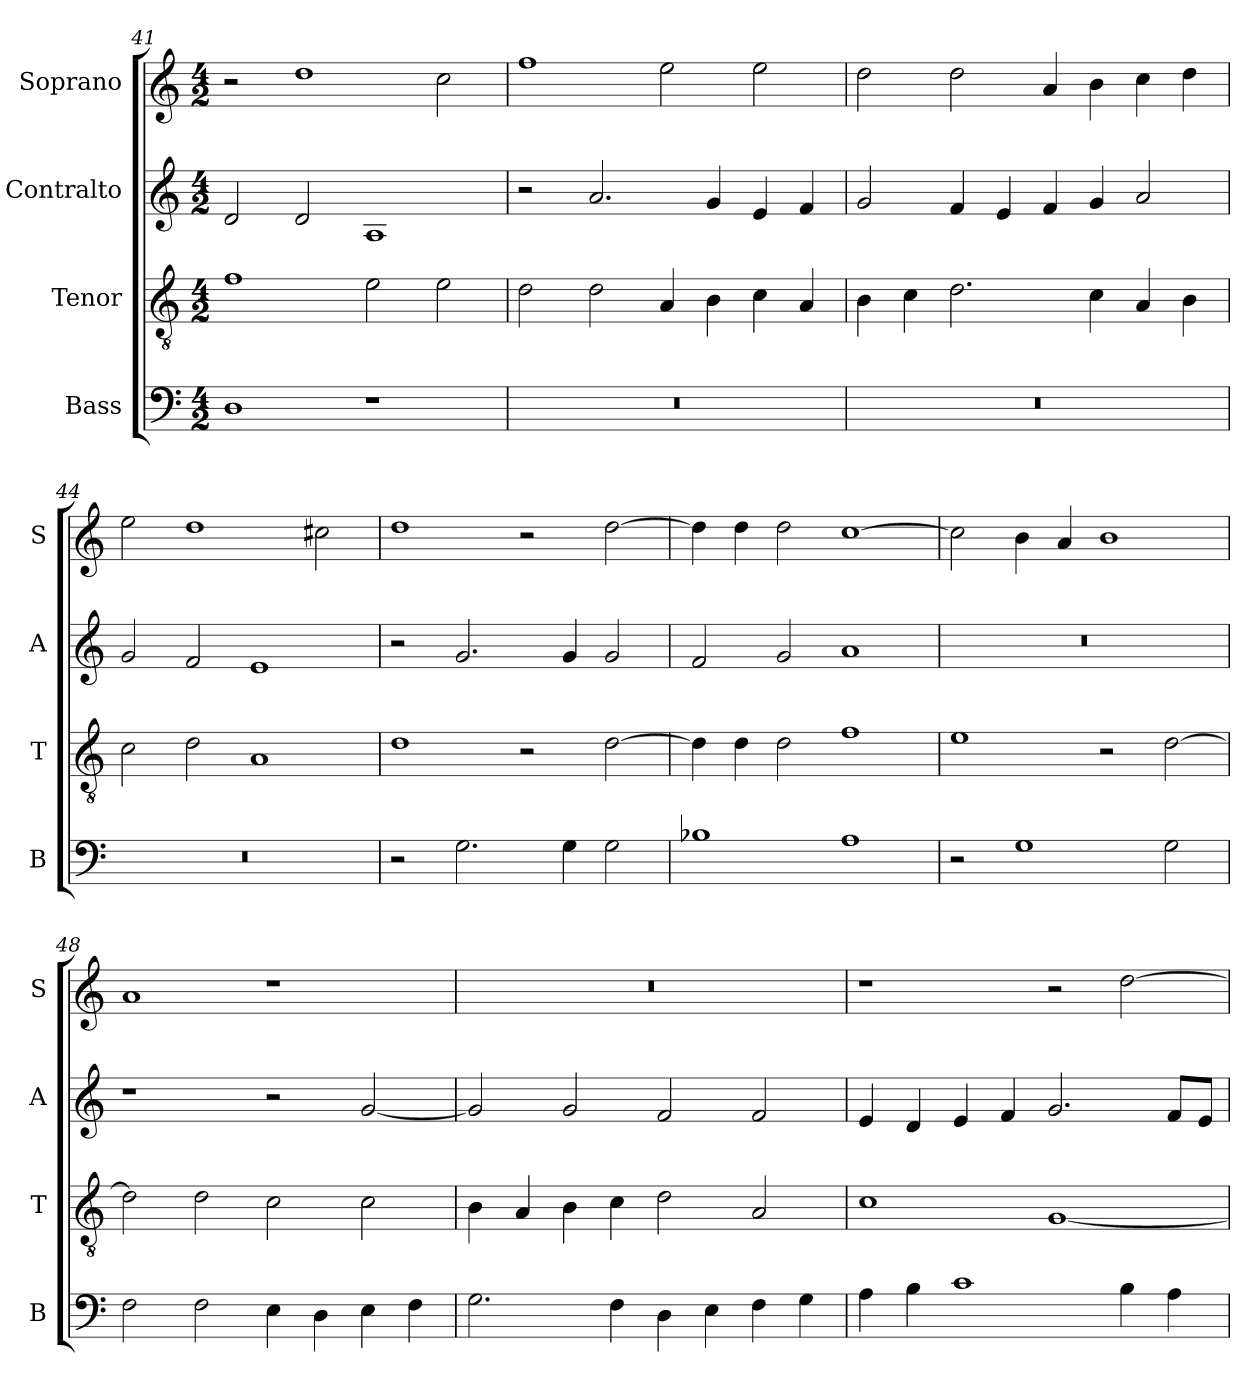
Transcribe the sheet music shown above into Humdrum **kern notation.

**kern	**kern	**kern	**kern
*part4	*part3	*part2	*part1
*staff4	*staff3	*staff2	*staff1
*I"Bass	*I"Tenor	*I"Contralto	*I"Soprano
*I'B	*I'T	*I'A	*I'S
*clefF4	*clefGv2	*clefG2	*clefG2
*k[]	*k[]	*k[]	*k[]
*G:mix	*G:mix	*G:mix	*G:mix
*M4/2	*M4/2	*M4/2	*M4/2
=41	=41	=41	=41
1D	1f	2d	2r
.	.	2d	1dd
1r	2e	1A	.
.	2e	.	2cc
=42	=42	=42	=42
0r	2d	2r	1ff
.	2d	2.a	.
.	4A	.	2ee
.	4B	4g	.
.	4c	4e	2ee
.	4A	4f	.
=43	=43	=43	=43
0r	4B	2g	2dd
.	4c	.	.
.	2.d	4f	2dd
.	.	4e	.
.	.	4f	4a
.	4c	4g	4b
.	4A	2a	4cc
.	4B	.	4dd
=44	=44	=44	=44
0r	2c	2g	2ee
.	2d	2f	1dd
.	1A	1e	.
.	.	.	2cc#X
=45	=45	=45	=45
2r	1d	2r	1dd
2.G	.	2.g	.
.	2r	.	2r
4G	.	4g	.
2G	[2d	2g	[2dd
=46	=46	=46	=46
1B-X	4d]	2f	4dd]
.	4d	.	4dd
.	2d	2g	2dd
1A	1f	1a	[1cc
=47	=47	=47	=47
2r	1e	0r	2cc]
1G	.	.	4b
.	.	.	4a
.	2r	.	1b
2G	[2d	.	.
=48	=48	=48	=48
2F	2d]	1r	1a
2F	2d	.	.
4E	2c	2r	1r
4D	.	.	.
4E	2c	[2g	.
4F	.	.	.
=49	=49	=49	=49
2.G	4B	2g]	0r
.	4A	.	.
.	4B	2g	.
4F	4c	.	.
4D	2d	2f	.
4E	.	.	.
4F	2A	2f	.
4G	.	.	.
=50	=50	=50	=50
4A	1c	4e	1r
4B	.	4d	.
1c	.	4e	.
.	.	4f	.
.	[1G	2.g	2r
4B	.	.	[2dd
4A	.	8f/L	.
.	.	8e/J	.
=	=	=	=
*-	*-	*-	*-
